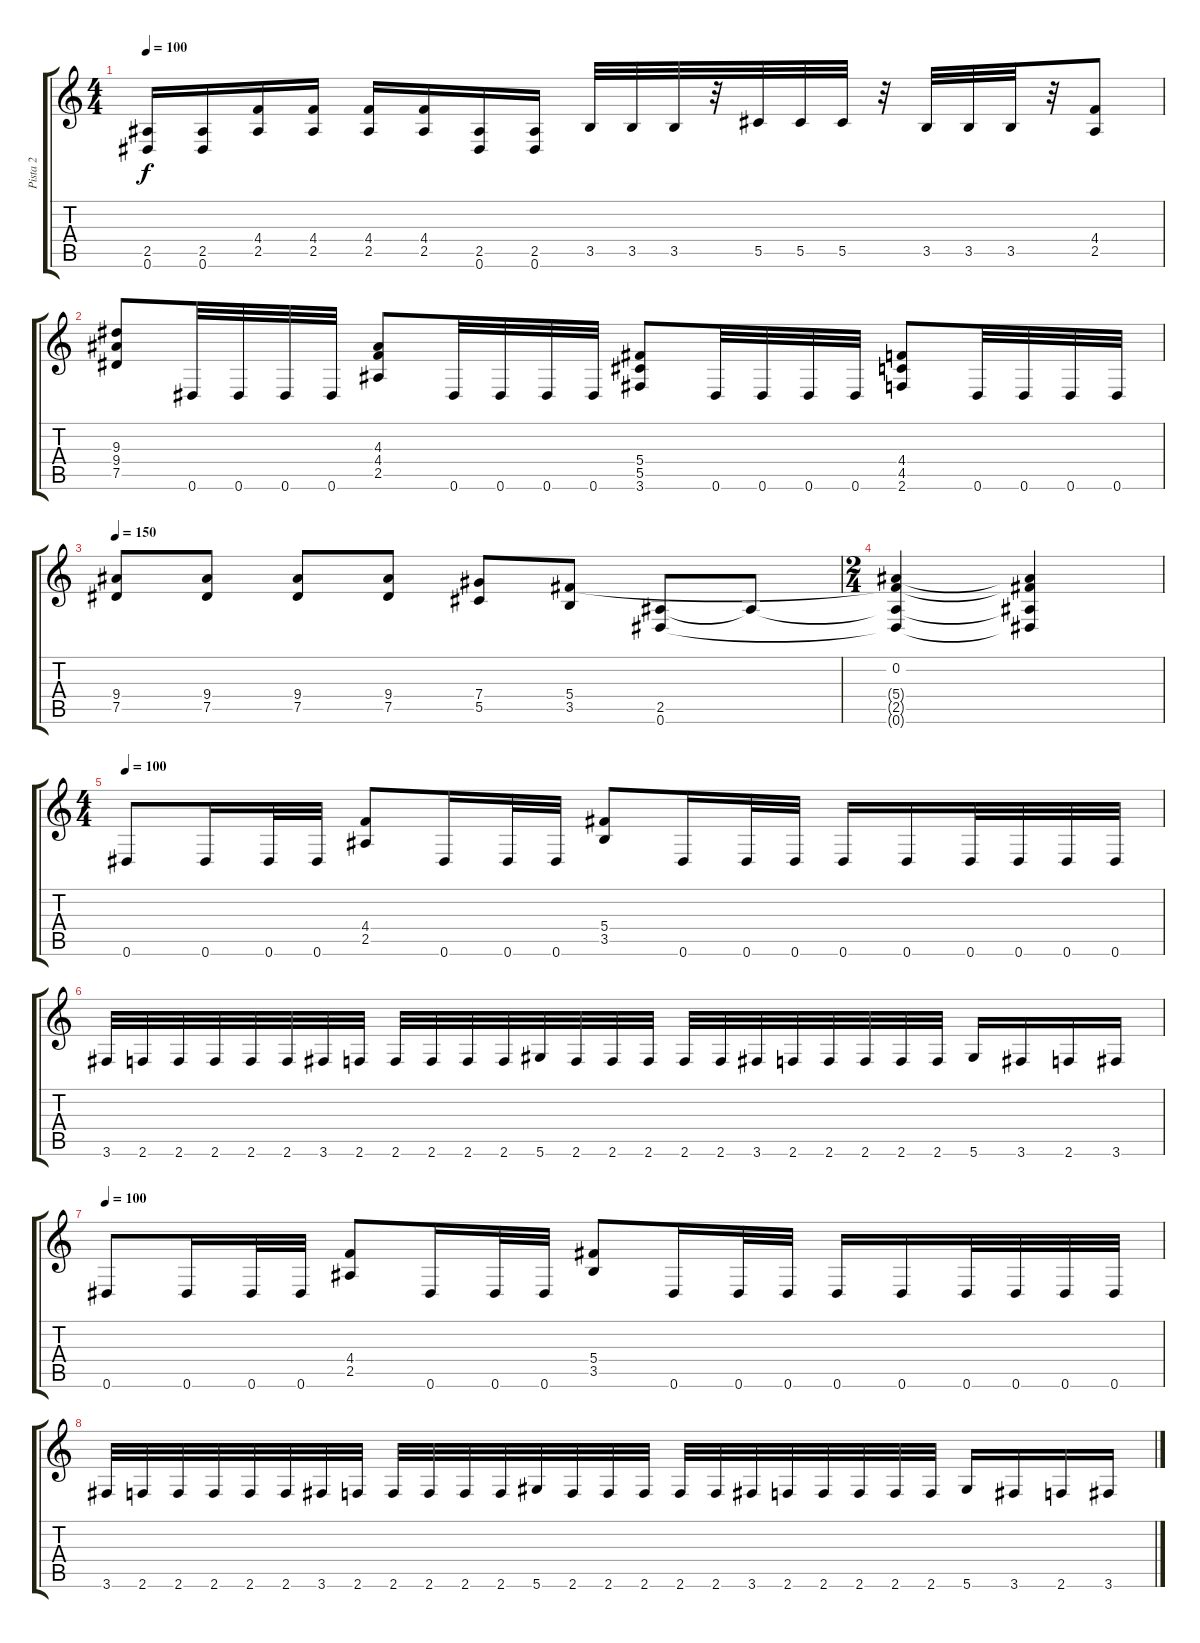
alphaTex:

\track ("Pista 2" "Pista 2") {instrument distortionguitar}
\staff {score tabs}
\tuning (Eb4 Bb3 Gb3 Db3 Ab2 Eb2) {hide}
\ts (4 4)
\tempo 100
\clef g2
\ks c
(2.5 0.6).16{dy f} (2.5 0.6).16 (4.4 2.5).16 (4.4 2.5).16 (4.4 2.5).16 (4.4 2.5).16 (2.5 0.6).16 (2.5 0.6).16 3.5.32 3.5.32 3.5.32 r.32 5.5.32 5.5.32 5.5.32 r.32 3.5.32 3.5.32 3.5.32 r.32 (4.4 2.5).8 |
(9.3 9.4 7.5).8 0.6.32 0.6.32 0.6.32 0.6.32 (4.3 4.4 2.5).8 0.6.32 0.6.32 0.6.32 0.6.32 (5.4 5.5 3.6).8 0.6.32 0.6.32 0.6.32 0.6.32 (4.4 4.5 2.6).8 0.6.32 0.6.32 0.6.32 0.6.32 |
\tempo 150
(9.4 7.5).8 (9.4 7.5).8 (9.4 7.5).8 (9.4 7.5).8 (7.4 5.5).8 (5.4 3.5).8 (2.5 0.6).8 2.5{t}.8 |
\ts (2 4)
(0.2 5.4{t} 2.5{t} 0.6{t}).4 (0.2{t} 5.4{t} 2.5{t} 0.6{t}).4 |
\ts (4 4)
\tempo 100
0.6.8 0.6.16 0.6.32 0.6.32 (4.4 2.5).8 0.6.16 0.6.32 0.6.32 (5.4 3.5).8 0.6.16 0.6.32 0.6.32 0.6.16 0.6.16 0.6.32 0.6.32 0.6.32 0.6.32 |
3.6.32 2.6.32 2.6.32 2.6.32 2.6.32 2.6.32 3.6.32 2.6.32 2.6.32 2.6.32 2.6.32 2.6.32 5.6.32 2.6.32 2.6.32 2.6.32 2.6.32 2.6.32 3.6.32 2.6.32 2.6.32 2.6.32 2.6.32 2.6.32 5.6.16 3.6.16 2.6.16 3.6.16 |
\tempo 100
0.6.8 0.6.16 0.6.32 0.6.32 (4.4 2.5).8 0.6.16 0.6.32 0.6.32 (5.4 3.5).8 0.6.16 0.6.32 0.6.32 0.6.16 0.6.16 0.6.32 0.6.32 0.6.32 0.6.32 |
3.6.32 2.6.32 2.6.32 2.6.32 2.6.32 2.6.32 3.6.32 2.6.32 2.6.32 2.6.32 2.6.32 2.6.32 5.6.32 2.6.32 2.6.32 2.6.32 2.6.32 2.6.32 3.6.32 2.6.32 2.6.32 2.6.32 2.6.32 2.6.32 5.6.16 3.6.16 2.6.16 3.6.16
